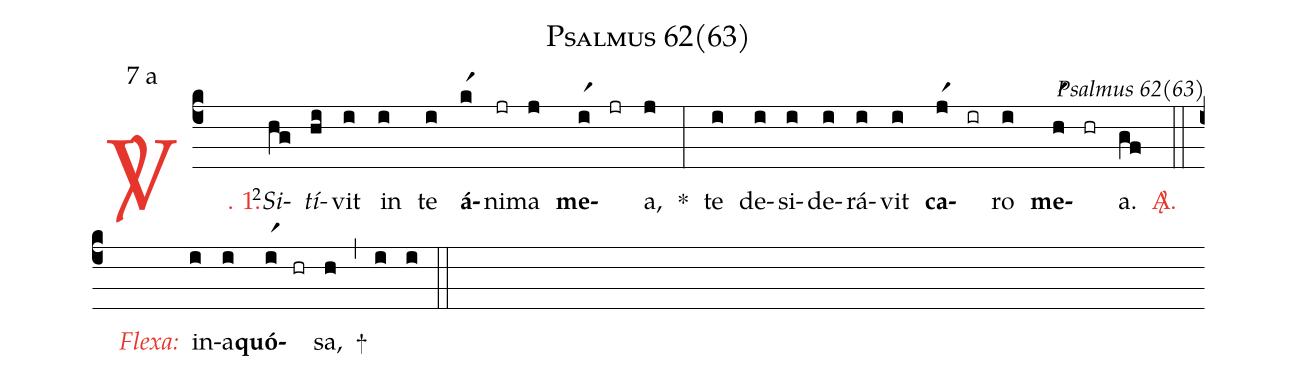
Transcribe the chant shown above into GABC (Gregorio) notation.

name: Psalmus 62(63);
mode: 7;
mode-differentia: a;
commentary: Psalmus 62(63);
nabc-lines: 1;
%%
(c4)

<c><sp>V/</sp>. 1.</c>() <v>\VSup{2}</v><i>Si</i>(hg)<i>tí</i>(hi)vit(i) in(i) te(i) <b>á</b>(kr1)ni(jr)ma(j) <b>me</b>(ir1)(jr)a,(j) *(:) te(i) de(i)si(i)de(i)rá(i)vit(i) <b>ca</b>(jr1)(ir)ro(i) <b>me</b>(hr1)(hr)a.(gf)

<c><sp>A/</sp>.</c>(::)

<nlba><c><i>Flexa:</i></c>() in</nlba>(i)a(i)<b>quó</b>(ir1)(hr)sa,(h) +(,) (i) (i)

(::)
